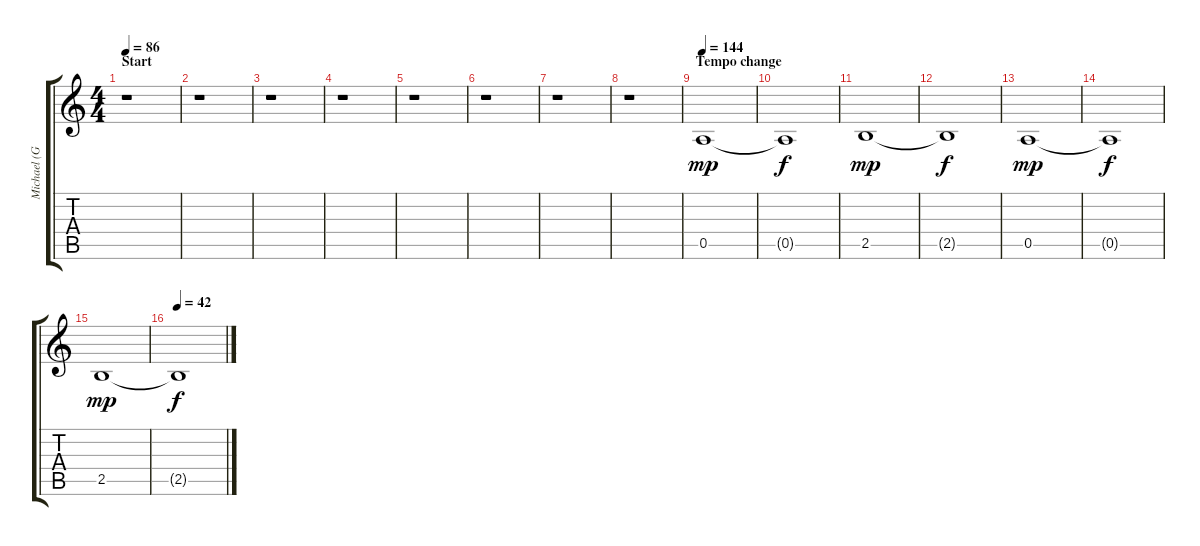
\track ("Michael (Guitar)" "Michael (G") {instrument distortionguitar}
\staff {score tabs}
\tuning (E4 B3 G3 D3 A2 E2) {hide}
\ts (4 4)
\section ("" "Start")
\tempo 86
\clef g2
\ks c
r.1{dy mp instrument distortionguitar} |
r.1 |
r.1 |
r.1 |
r.1 |
r.1 |
r.1 |
r.1 |
\section ("" "Tempo change")
\tempo 144
0.5.1{volume 15 balance 9 instrument distortionguitar} |
0.5{t}.1{dy f} |
2.5.1{dy mp} |
2.5{t}.1{dy f} |
0.5.1{dy mp} |
0.5{t}.1{dy f} |
2.5.1{dy mp} |
\tempo 42
2.5{t}.1{dy f volume 0}
